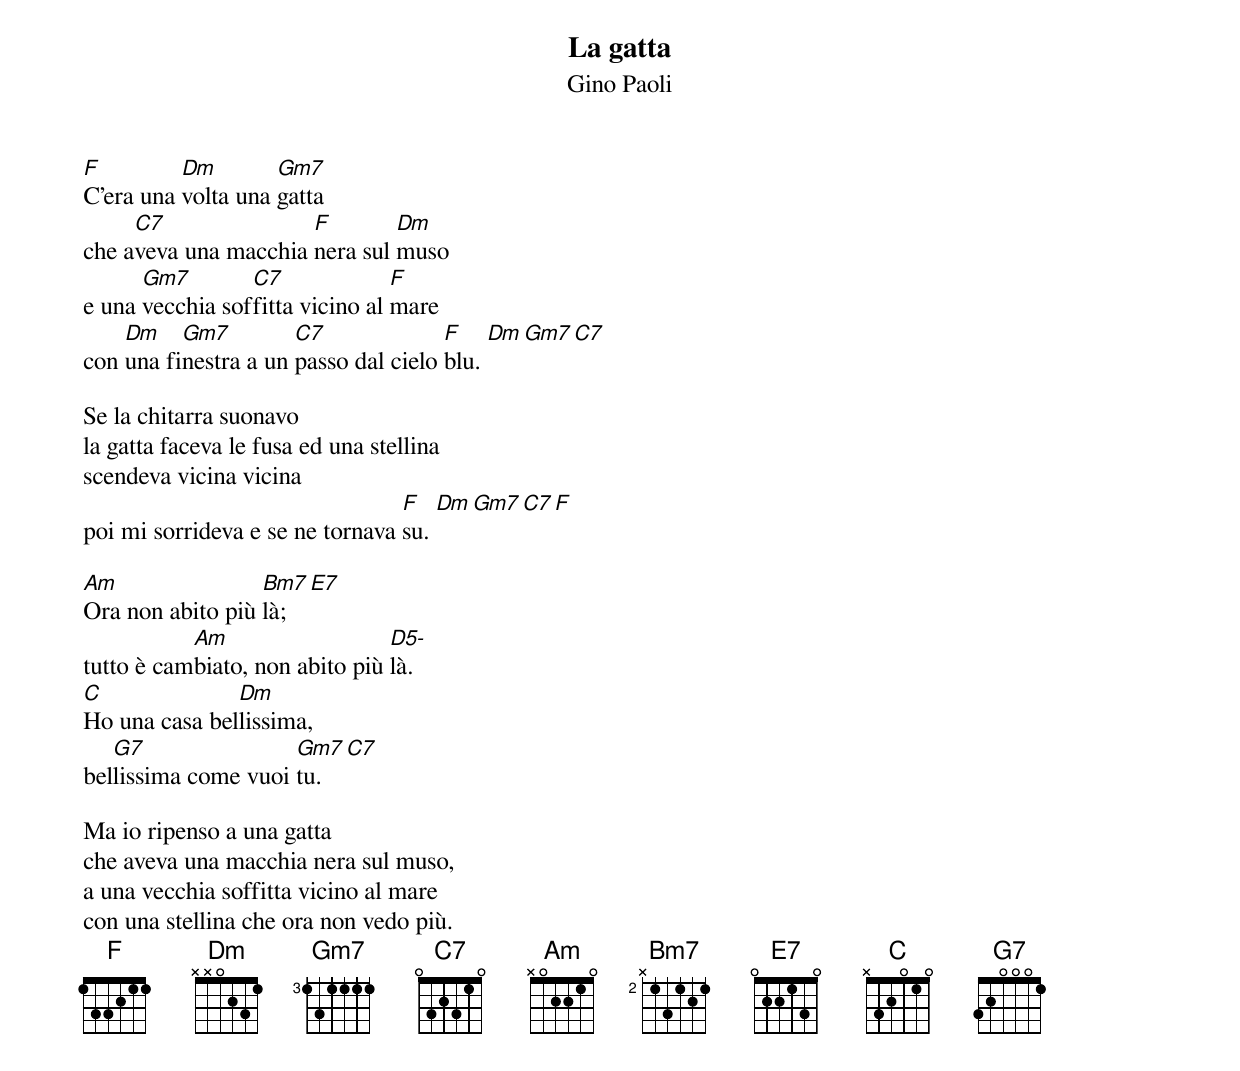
{title: La gatta}
{subtitle: Gino Paoli}
{define: E5- base-fret 0 frets X X 0 1 3 2}

[F]C'era una [Dm]volta una [Gm7]gatta
che a[C7]veva una macchia [F]nera sul [Dm]muso
e una [Gm7]vecchia sof[C7]fitta vicino al [F]mare
con [Dm]una fi[Gm7]nestra a un [C7]passo dal cielo [F]blu. [Dm][Gm7][C7]

Se la chitarra suonavo
la gatta faceva le fusa ed una stellina
scendeva vicina vicina
poi mi sorrideva e se ne tornava [F]su. [Dm][Gm7][C7][F]

[Am]Ora non abito più [Bm7]là;[E7]
tutto è cam[Am]biato, non abito più [D5-]là.
[C]Ho una casa bel[Dm]lissima,
bel[G7]lissima come vuoi [Gm7]tu.[C7]

Ma io ripenso a una gatta
che aveva una macchia nera sul muso,
a una vecchia soffitta vicino al mare
con una stellina che ora non vedo più.
